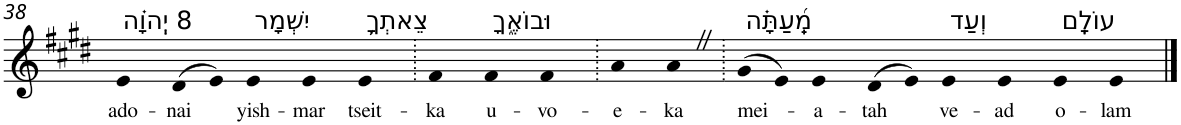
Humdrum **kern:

**kern	**text
*part1	*part1
*staff1	*staff1
*I"Piano	*
*I'Pno	*
!!LO:PB:g=z
*clefG2	*
*k[f#c#g#d#]	*
*E:	*
=38	=38
!LO:TX:a:t=8 יְֽהוָ֗ה	!
!	!LO:LY:b
4e	ado-
!	!LO:LY:b
(>8d#	-nai
8e)	.
!LO:TX:a:t=יִשְׁמָר	!
!	!LO:LY:b
4e	yish-
!	!LO:LY:b
4e	-mar
!LO:TX:a:t=צֵאתְךָ֥	!
!	!LO:LY:b
4e	tseit-
=39.	=39.
!	!LO:LY:b
4f#	-ka
!LO:TX:a:t=וּבוֹאֶ֑ךָ	!
!	!LO:LY:b
4f#	u-
!	!LO:LY:b
4f#	-vo-
=40.	=40.
!	!LO:LY:b
4a	-e-
!	!LO:LY:b
4aZ	-ka
=41.	=41.
!LO:TX:a:t=מֵֽ֝עַתָּ֗ה	!
!	!LO:LY:b
(>8g#	mei-
8e)	.
!	!LO:LY:b
4e	-a-
!	!LO:LY:b
(>8d#	-tah
8e)	.
!LO:TX:a:t=וְעַד	!
!	!LO:LY:b
4e	ve-
!	!LO:LY:b
4e	-ad
!LO:TX:a:t=עוֹלָֽם	!
!	!LO:LY:b
4e	o-
!	!LO:LY:b
4e	-lam
==	==
*-	*-
